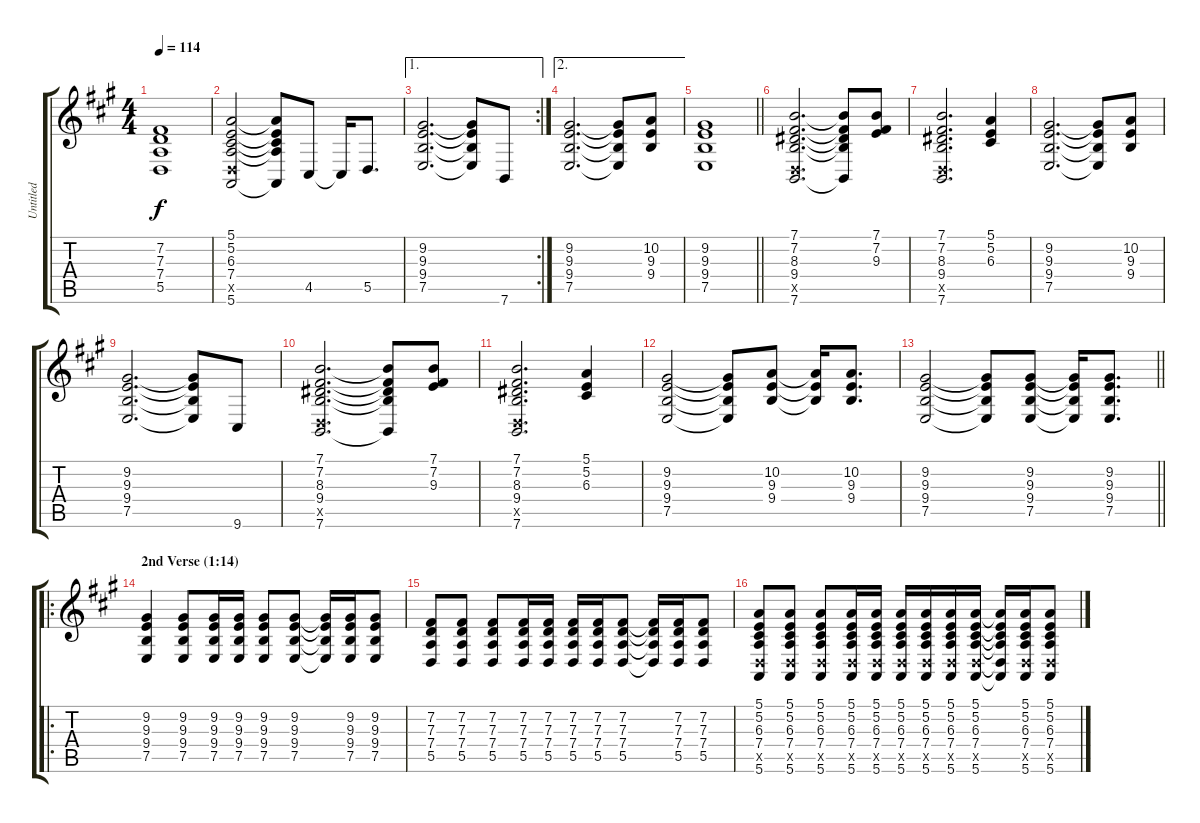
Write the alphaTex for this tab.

\track ("Untitled" "Untitled") {instrument electricgrandpiano}
\staff {score tabs}
\tuning (E4 B3 G3 D3 A2 E2) {hide}
\ts (4 4)
\tempo 114
\clef g2
\ks a
(7.2 7.3 7.4 5.5).1{dy f} |
(5.1 5.2 6.3 7.4 5.5{x} 5.6).2 (5.1{t} 5.2{t} 6.3{t} 7.4{t} 5.6{t}).8 4.5.8 4.5{t}.16 5.5.8{d} |
\ae 1
\rc 2
(9.2 9.3 9.4 7.5).2{d} (9.2{t} 9.3{t} 9.4{t} 7.5{t}).8 7.6.8 |
\ae 2
(9.2 9.3 9.4 7.5).2{d} (9.2{t} 9.3{t} 9.4{t} 7.5{t}).8 (10.2 9.3 9.4).8 |
\barLineRight lightlight
(9.2 9.3 9.4 7.5).1 |
(7.1 7.2 8.3 9.4 5.5{x} 7.6).2{d} (7.1{t} 7.2{t} 8.3{t} 9.4{t} 7.6{t}).8 (7.1 7.2 9.3).8 |
(7.1 7.2 8.3 9.4 5.5{x} 7.6).2{d} (5.1 5.2 6.3).4 |
(9.2 9.3 9.4 7.5).2{d} (9.2{t} 9.3{t} 9.4{t} 7.5{t}).8 (10.2 9.3 9.4).8 |
(9.2 9.3 9.4 7.5).2{d} (9.2{t} 9.3{t} 9.4{t} 7.5{t}).8 9.6.8 |
(7.1 7.2 8.3 9.4 5.5{x} 7.6).2{d} (7.1{t} 7.2{t} 8.3{t} 9.4{t} 7.6{t}).8 (7.1 7.2 9.3).8 |
(7.1 7.2 8.3 9.4 5.5{x} 7.6).2{d} (5.1 5.2 6.3).4 |
(9.2 9.3 9.4 7.5).2 (9.2{t} 9.3{t} 9.4{t} 7.5{t}).8 (10.2 9.3 9.4).8 (10.2{t} 9.3{t} 9.4{t}).16 (10.2 9.3 9.4).8{d} |
\barLineRight lightlight
(9.2 9.3 9.4 7.5).2 (9.2{t} 9.3{t} 9.4{t} 7.5{t}).8 (9.2 9.3 9.4 7.5).8 (9.2{t} 9.3{t} 9.4{t} 7.5{t}).16 (9.2 9.3 9.4 7.5).8{d} |
\ro
\section ("" "2nd Verse (1:14)")
(9.2 9.3 9.4 7.5).4 (9.2 9.3 9.4 7.5).8 (9.2 9.3 9.4 7.5).16 (9.2 9.3 9.4 7.5).16 (9.2 9.3 9.4 7.5).8 (9.2 9.3 9.4 7.5).8 (9.2{t} 9.3{t} 9.4{t} 7.5{t}).16 (9.2 9.3 9.4 7.5).16 (9.2 9.3 9.4 7.5).8 |
(7.2 7.3 7.4 5.5).8 (7.2 7.3 7.4 5.5).8 (7.2 7.3 7.4 5.5).8 (7.2 7.3 7.4 5.5).16 (7.2 7.3 7.4 5.5).16 (7.2 7.3 7.4 5.5).16 (7.2 7.3 7.4 5.5).16 (7.2 7.3 7.4 5.5).8 (7.2{t} 7.3{t} 7.4{t} 5.5{t}).16 (7.2 7.3 7.4 5.5).16 (7.2 7.3 7.4 5.5).8 |
(5.1 5.2 6.3 7.4 5.5{x} 5.6).8 (5.1 5.2 6.3 7.4 5.5{x} 5.6).8 (5.1 5.2 6.3 7.4 5.5{x} 5.6).8 (5.1 5.2 6.3 7.4 5.5{x} 5.6).16 (5.1 5.2 6.3 7.4 5.5{x} 5.6).16 (5.1 5.2 6.3 7.4 5.5{x} 5.6).16 (5.1 5.2 6.3 7.4 5.5{x} 5.6).16 (5.1 5.2 6.3 7.4 5.5{x} 5.6).16 (5.1 5.2 6.3 7.4 5.5{x} 5.6).16 (5.1{t} 5.2{t} 6.3{t} 7.4{t} 5.5{t} 5.6{t}).16 (5.1 5.2 6.3 7.4 5.5{x} 5.6).16 (5.1 5.2 6.3 7.4 5.5{x} 5.6).8
